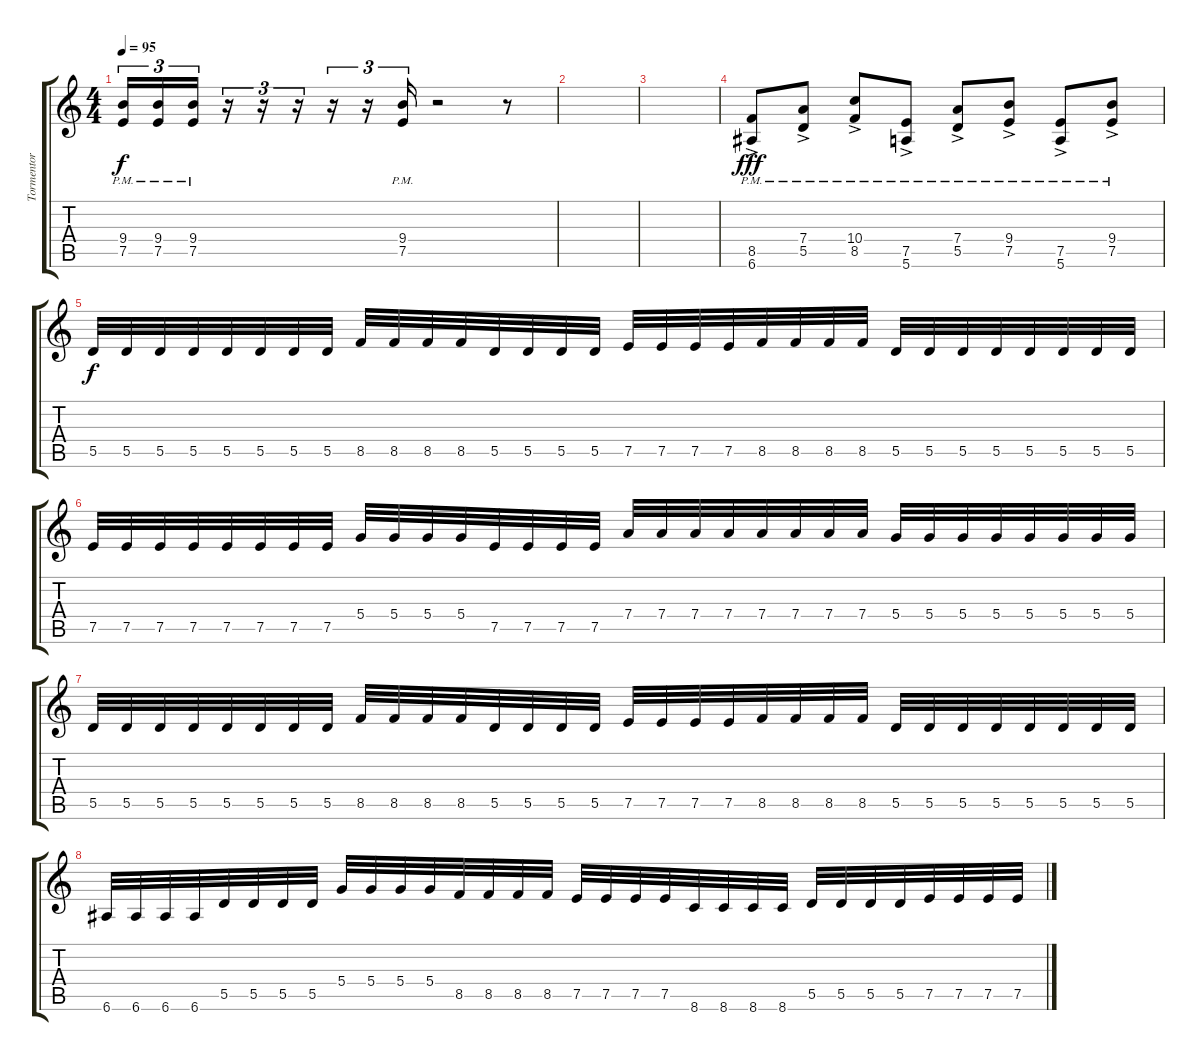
\track ("Tormentor" "Tormentor") {instrument distortionguitar}
\staff {score tabs}
\tuning (E4 B3 G3 D3 A2 E2) {hide}
\ts (4 4)
\tempo 95
\clef g2
\ks c
(9.4{pm} 7.5{pm}).16{tu (3 2) dy f} (9.4{pm} 7.5{pm}).16{tu (3 2)} (9.4{pm} 7.5{pm}).16{tu (3 2)} r.16{tu (3 2)} r.16{tu (3 2)} r.16{tu (3 2)} r.16{tu (3 2)} r.16{tu (3 2)} (9.4{pm} 7.5{pm}).16{tu (3 2)} r.2 r.8 |
|
|
(8.5{ac pm} 6.6{ac pm}).8{dy fff} (7.4{ac pm} 5.5{ac pm}).8 (10.4{pm} 8.5{ac pm}).8 (7.5{ac pm} 5.6{ac pm}).8 (7.4{ac pm} 5.5{ac pm}).8 (9.4{ac pm} 7.5{ac pm}).8 (7.5{ac pm} 5.6{ac pm}).8 (9.4{ac pm} 7.5{ac pm}).8 |
5.5.32{dy f} 5.5.32 5.5.32 5.5.32 5.5.32 5.5.32 5.5.32 5.5.32 8.5.32 8.5.32 8.5.32 8.5.32 5.5.32 5.5.32 5.5.32 5.5.32 7.5.32 7.5.32 7.5.32 7.5.32 8.5.32 8.5.32 8.5.32 8.5.32 5.5.32 5.5.32 5.5.32 5.5.32 5.5.32 5.5.32 5.5.32 5.5.32 |
7.5.32 7.5.32 7.5.32 7.5.32 7.5.32 7.5.32 7.5.32 7.5.32 5.4.32 5.4.32 5.4.32 5.4.32 7.5.32 7.5.32 7.5.32 7.5.32 7.4.32 7.4.32 7.4.32 7.4.32 7.4.32 7.4.32 7.4.32 7.4.32 5.4.32 5.4.32 5.4.32 5.4.32 5.4.32 5.4.32 5.4.32 5.4.32 |
5.5.32 5.5.32 5.5.32 5.5.32 5.5.32 5.5.32 5.5.32 5.5.32 8.5.32 8.5.32 8.5.32 8.5.32 5.5.32 5.5.32 5.5.32 5.5.32 7.5.32 7.5.32 7.5.32 7.5.32 8.5.32 8.5.32 8.5.32 8.5.32 5.5.32 5.5.32 5.5.32 5.5.32 5.5.32 5.5.32 5.5.32 5.5.32 |
6.6.32 6.6.32 6.6.32 6.6.32 5.5.32 5.5.32 5.5.32 5.5.32 5.4.32 5.4.32 5.4.32 5.4.32 8.5.32 8.5.32 8.5.32 8.5.32 7.5.32 7.5.32 7.5.32 7.5.32 8.6.32 8.6.32 8.6.32 8.6.32 5.5.32 5.5.32 5.5.32 5.5.32 7.5.32 7.5.32 7.5.32 7.5.32
